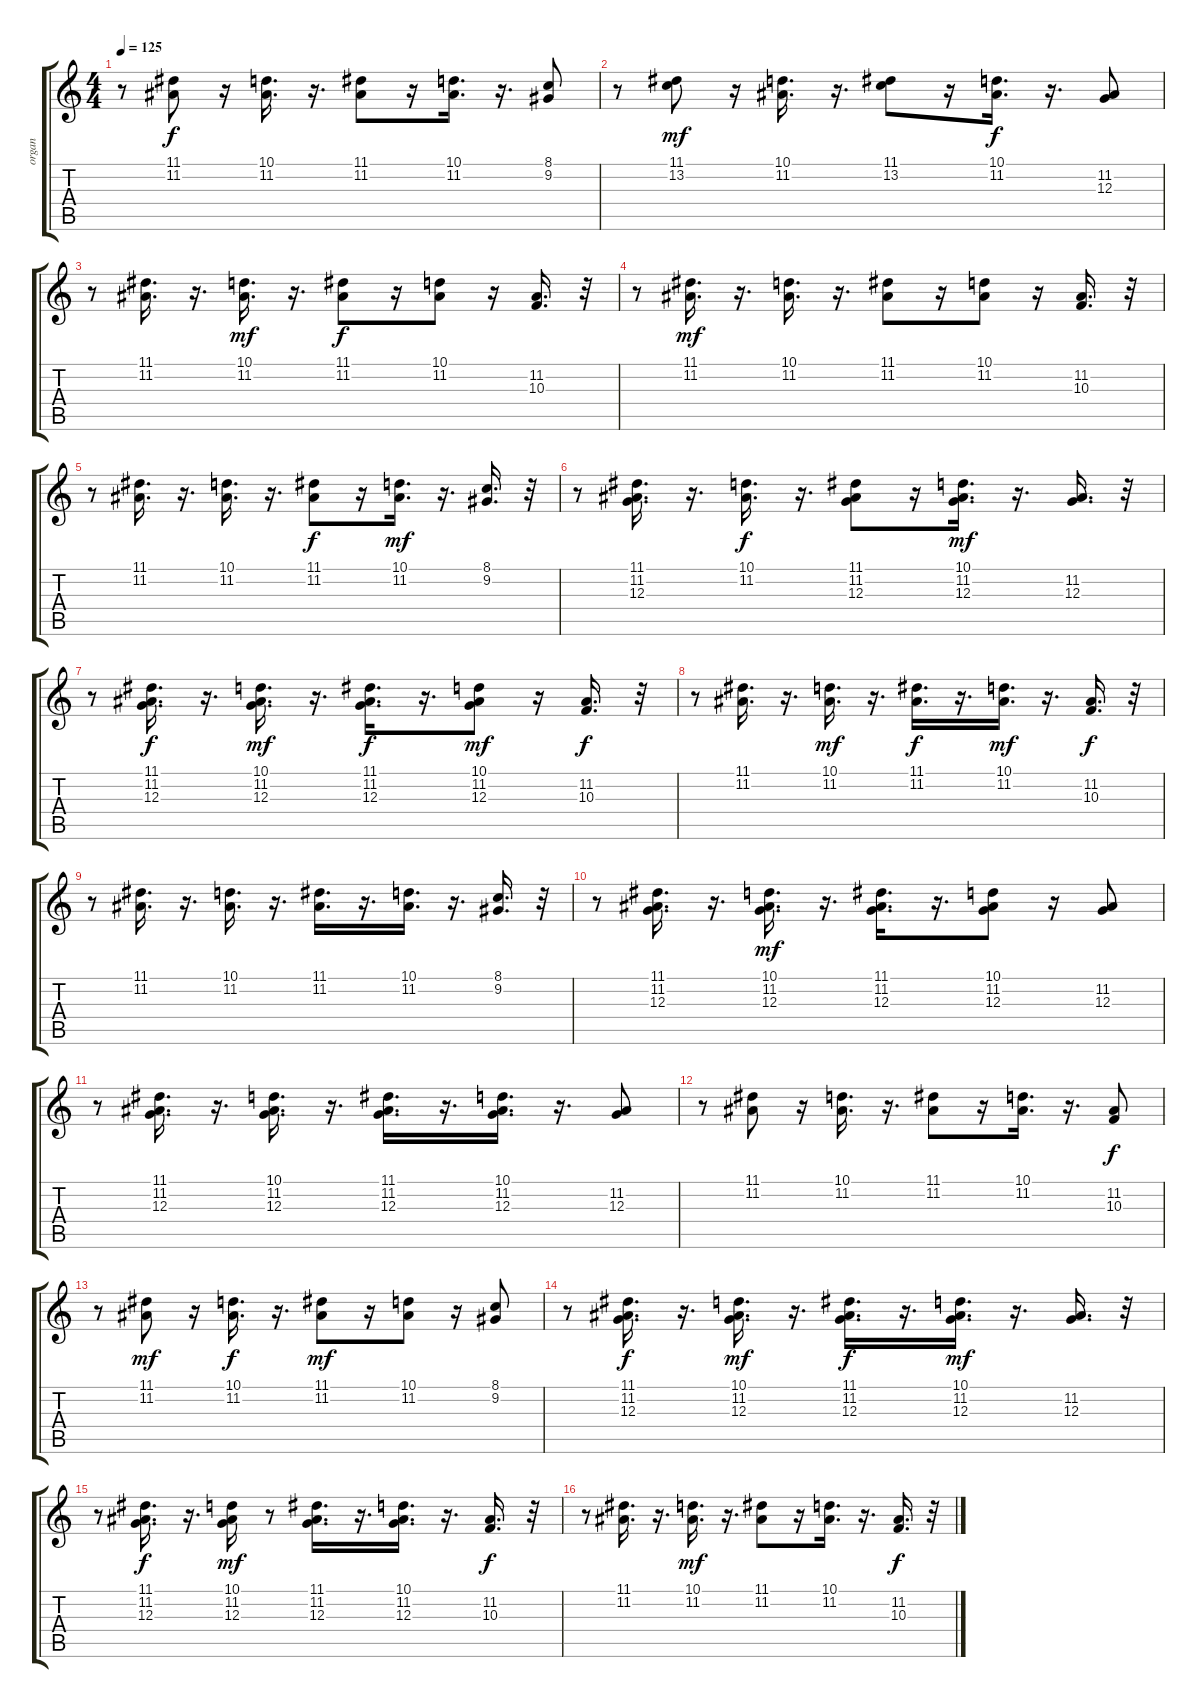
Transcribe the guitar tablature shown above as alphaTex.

\track ("organ   " "organ   ") {instrument percussiveorgan}
\staff {score tabs}
\tuning (E4 B3 G3 D3 A2 E2) {hide}
\ts (4 4)
\tempo 125
\clef g2
\ks c
r.8{dy f} (11.1 11.2).8 r.16 (10.1 11.2).16{d} r.16{d} (11.1 11.2).8 r.16 (10.1 11.2).16{d} r.16{d} (8.1 9.2).8 |
r.8 (11.1 13.2).8{dy mf} r.16 (10.1 11.2).16{d} r.16{d} (11.1 13.2).8 r.16 (10.1 11.2).16{d dy f} r.16{d} (11.2 12.3).8 |
r.8 (11.1 11.2).16{d} r.16{d} (10.1 11.2).16{d dy mf} r.16{d} (11.1 11.2).8{dy f} r.16 (10.1 11.2).8 r.16 (11.2 10.3).16{d} r.32 |
r.8 (11.1 11.2).16{d dy mf} r.16{d} (10.1 11.2).16{d} r.16{d} (11.1 11.2).8 r.16 (10.1 11.2).8 r.16 (11.2 10.3).16{d} r.32 |
r.8 (11.1 11.2).16{d} r.16{d} (10.1 11.2).16{d} r.16{d} (11.1 11.2).8{dy f} r.16 (10.1 11.2).16{d dy mf} r.16{d} (8.1 9.2).16{d} r.32 |
r.8 (11.1 11.2 12.3).16{d} r.16{d} (10.1 11.2).16{d dy f} r.16{d} (11.1 11.2 12.3).8 r.16 (10.1 11.2 12.3).16{d dy mf} r.16{d} (11.2 12.3).16{d} r.32 |
r.8 (11.1 11.2 12.3).16{d dy f} r.16{d} (10.1 11.2 12.3).16{d dy mf} r.16{d} (11.1 11.2 12.3).16{d dy f} r.16{d} (10.1 11.2 12.3).8{dy mf} r.16 (11.2 10.3).16{d dy f} r.32 |
r.8 (11.1 11.2).16{d} r.16{d} (10.1 11.2).16{d dy mf} r.16{d} (11.1 11.2).16{d dy f} r.16{d} (10.1 11.2).16{d dy mf} r.16{d} (11.2 10.3).16{d dy f} r.32 |
r.8 (11.1 11.2).16{d} r.16{d} (10.1 11.2).16{d} r.16{d} (11.1 11.2).16{d} r.16{d} (10.1 11.2).16{d} r.16{d} (8.1 9.2).16{d} r.32 |
r.8 (11.1 11.2 12.3).16{d} r.16{d} (10.1 11.2 12.3).16{d dy mf} r.16{d} (11.1 11.2 12.3).16{d} r.16{d} (10.1 11.2 12.3).8 r.16 (11.2 12.3).8 |
r.8 (11.1 11.2 12.3).16{d} r.16{d} (10.1 11.2 12.3).16{d} r.16{d} (11.1 11.2 12.3).16{d} r.16{d} (10.1 11.2 12.3).16{d} r.16{d} (11.2 12.3).8 |
r.8 (11.1 11.2).8 r.16 (10.1 11.2).16{d} r.16{d} (11.1 11.2).8 r.16 (10.1 11.2).16{d} r.16{d} (11.2 10.3).8{dy f} |
r.8 (11.1 11.2).8{dy mf} r.16 (10.1 11.2).16{d dy f} r.16{d} (11.1 11.2).8{dy mf} r.16 (10.1 11.2).8 r.16 (8.1 9.2).8 |
r.8 (11.1 11.2 12.3).16{d dy f} r.16{d} (10.1 11.2 12.3).16{d dy mf} r.16{d} (11.1 11.2 12.3).16{d dy f} r.16{d} (10.1 11.2 12.3).16{d dy mf} r.16{d} (11.2 12.3).16{d} r.32 |
r.8 (11.1 11.2 12.3).16{d dy f} r.16{d} (10.1 11.2 12.3).16{dy mf} r.8 (11.1 11.2 12.3).16{d} r.16{d} (10.1 11.2 12.3).16{d} r.16{d} (11.2 10.3).16{d dy f} r.32 |
r.8 (11.1 11.2).16{d} r.16{d} (10.1 11.2).16{d dy mf} r.16{d} (11.1 11.2).8 r.16 (10.1 11.2).16{d} r.16{d} (11.2 10.3).16{d dy f} r.32
